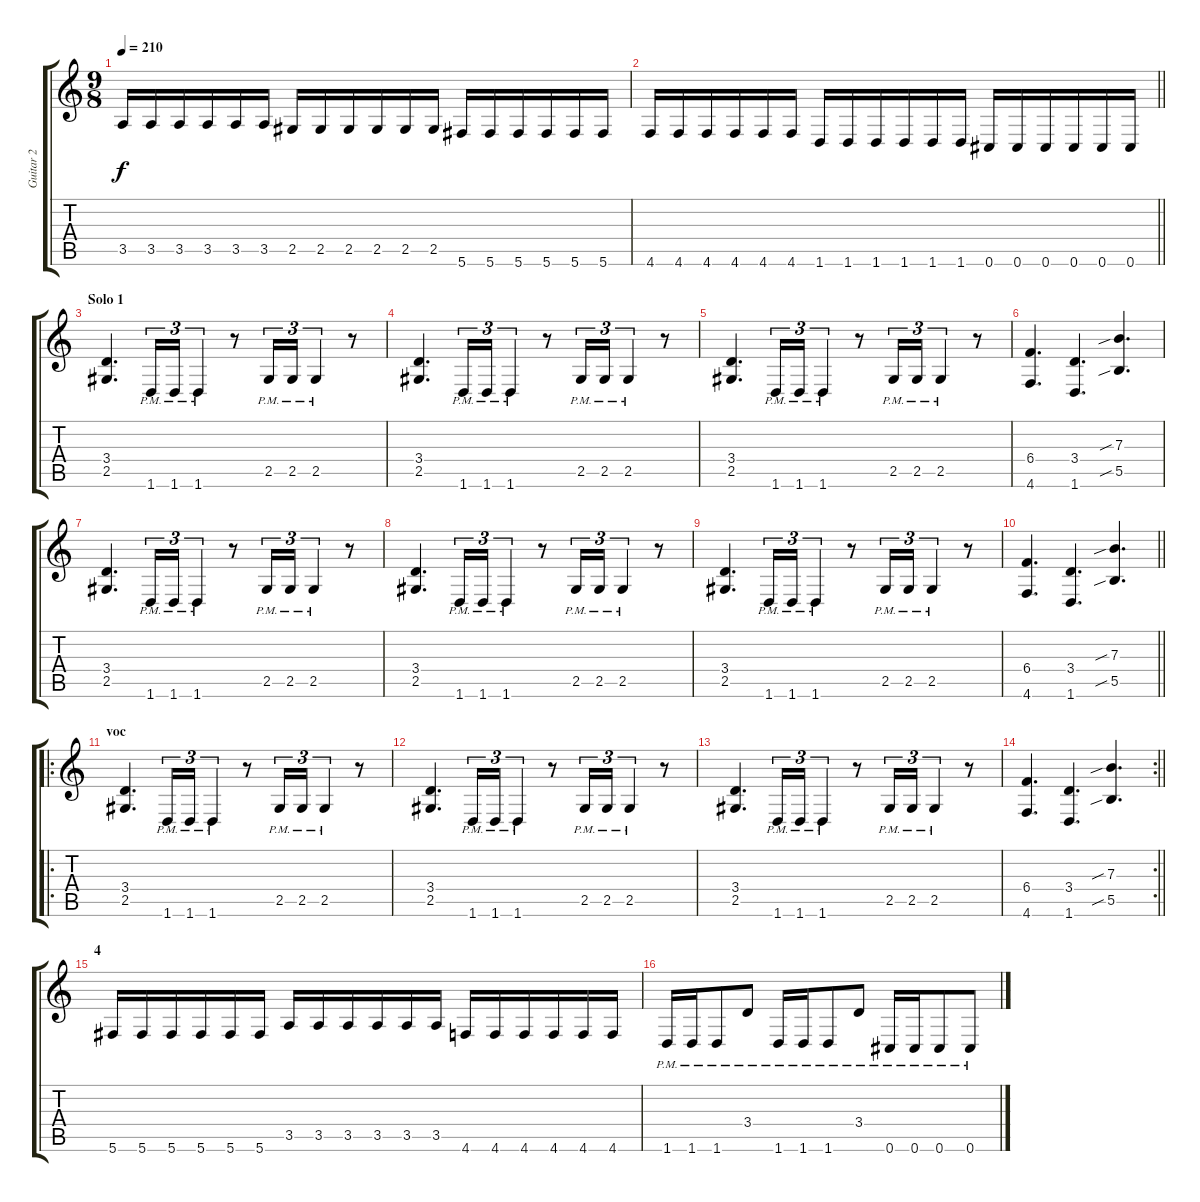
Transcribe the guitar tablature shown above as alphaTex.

\track ("Guitar 2" "Guitar 2") {instrument distortionguitar}
\staff {score tabs}
\tuning (Db4 Ab3 E3 B2 Gb2 Db2) {hide}
\ts (9 8)
\tempo 210
\clef g2
\ks c
3.5.16{dy f} 3.5.16 3.5.16 3.5.16 3.5.16 3.5.16 2.5.16 2.5.16 2.5.16 2.5.16 2.5.16 2.5.16 5.6.16 5.6.16 5.6.16 5.6.16 5.6.16 5.6.16 |
\barLineRight lightlight
4.6.16 4.6.16 4.6.16 4.6.16 4.6.16 4.6.16 1.6.16 1.6.16 1.6.16 1.6.16 1.6.16 1.6.16 0.6.16 0.6.16 0.6.16 0.6.16 0.6.16 0.6.16 |
\section ("" "Solo 1")
(3.4 2.5).4{d} 1.6{pm}.16{tu (3 2)} 1.6{pm}.16{tu (3 2)} 1.6{pm}.4{tu (3 2)} r.8 2.5{pm}.16{tu (3 2)} 2.5{pm}.16{tu (3 2)} 2.5{pm}.4{tu (3 2)} r.8 |
(3.4 2.5).4{d} 1.6{pm}.16{tu (3 2)} 1.6{pm}.16{tu (3 2)} 1.6{pm}.4{tu (3 2)} r.8 2.5{pm}.16{tu (3 2)} 2.5{pm}.16{tu (3 2)} 2.5{pm}.4{tu (3 2)} r.8 |
(3.4 2.5).4{d} 1.6{pm}.16{tu (3 2)} 1.6{pm}.16{tu (3 2)} 1.6{pm}.4{tu (3 2)} r.8 2.5{pm}.16{tu (3 2)} 2.5{pm}.16{tu (3 2)} 2.5{pm}.4{tu (3 2)} r.8 |
(6.4 4.6).4{d} (3.4 1.6).4{d} (7.3{sib} 5.5{sib}).4{d} |
(3.4 2.5).4{d} 1.6{pm}.16{tu (3 2)} 1.6{pm}.16{tu (3 2)} 1.6{pm}.4{tu (3 2)} r.8 2.5{pm}.16{tu (3 2)} 2.5{pm}.16{tu (3 2)} 2.5{pm}.4{tu (3 2)} r.8 |
(3.4 2.5).4{d} 1.6{pm}.16{tu (3 2)} 1.6{pm}.16{tu (3 2)} 1.6{pm}.4{tu (3 2)} r.8 2.5{pm}.16{tu (3 2)} 2.5{pm}.16{tu (3 2)} 2.5{pm}.4{tu (3 2)} r.8 |
(3.4 2.5).4{d} 1.6{pm}.16{tu (3 2)} 1.6{pm}.16{tu (3 2)} 1.6{pm}.4{tu (3 2)} r.8 2.5{pm}.16{tu (3 2)} 2.5{pm}.16{tu (3 2)} 2.5{pm}.4{tu (3 2)} r.8 |
\barLineRight lightlight
(6.4 4.6).4{d} (3.4 1.6).4{d} (7.3{sib} 5.5{sib}).4{d} |
\ro
\section ("" "voc")
(3.4 2.5).4{d} 1.6{pm}.16{tu (3 2)} 1.6{pm}.16{tu (3 2)} 1.6{pm}.4{tu (3 2)} r.8 2.5{pm}.16{tu (3 2)} 2.5{pm}.16{tu (3 2)} 2.5{pm}.4{tu (3 2)} r.8 |
(3.4 2.5).4{d} 1.6{pm}.16{tu (3 2)} 1.6{pm}.16{tu (3 2)} 1.6{pm}.4{tu (3 2)} r.8 2.5{pm}.16{tu (3 2)} 2.5{pm}.16{tu (3 2)} 2.5{pm}.4{tu (3 2)} r.8 |
(3.4 2.5).4{d} 1.6{pm}.16{tu (3 2)} 1.6{pm}.16{tu (3 2)} 1.6{pm}.4{tu (3 2)} r.8 2.5{pm}.16{tu (3 2)} 2.5{pm}.16{tu (3 2)} 2.5{pm}.4{tu (3 2)} r.8 |
\rc 2
\barLineRight lightlight
(6.4 4.6).4{d} (3.4 1.6).4{d} (7.3{sib} 5.5{sib}).4{d} |
\section ("" "4")
5.6.16 5.6.16 5.6.16 5.6.16 5.6.16 5.6.16 3.5.16 3.5.16 3.5.16 3.5.16 3.5.16 3.5.16 4.6.16 4.6.16 4.6.16 4.6.16 4.6.16 4.6.16 |
1.6{pm}.16 1.6{pm}.16 1.6{pm}.8 3.4{pm}.8 1.6{pm}.16 1.6{pm}.16 1.6{pm}.8 3.4{pm}.8 0.6{pm}.16 0.6{pm}.16 0.6{pm}.8 0.6{pm}.8
